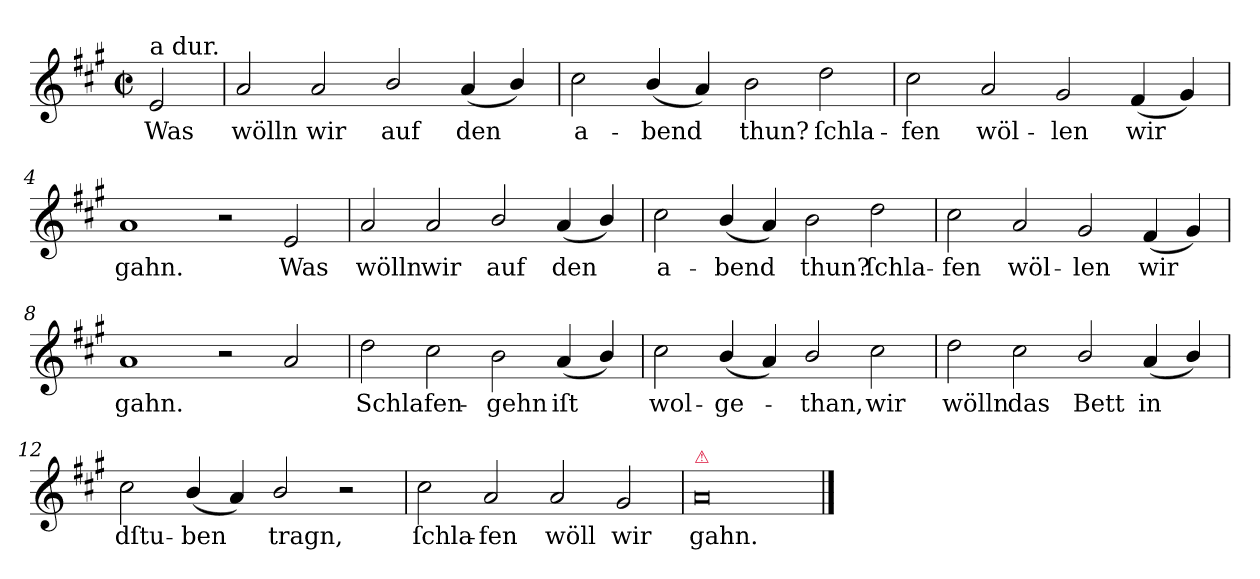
**kern	**text
*part1	*part1
*staff1	*staff1
*k[f#c#g#]	*
*A:	*
*M4/2	*
*met(c|)	*
=	=
!LO:TX:a:t=a dur.	!
2e	Was
=1	=1
2a	wölln
2a	wir
2b/	auf
(4a	den
4b/)	.
=2	=2
2cc#	a-
(4b/	-bend
4a)	.
2b	thun?
2dd	ſchla-
=3	=3
2cc#	-fen
2a	wöl-
2g#	-len
(4f#	wir
4g#)	.
=4	=4
1a	gahn.
2r	.
2e	Was
=5	=5
2a	wölln
2a	wir
2b/	auf
(4a	den
4b/)	.
=6	=6
2cc#	a-
(4b/	-bend
4a)	.
2b	thun?
2dd	ſchla-
=7	=7
2cc#	-fen
2a	wöl-
2g#	-len
(4f#	wir
4g#)	.
=8	=8
1a	gahn.
2r	.
2a	.
=9	=9
2dd	Schlafen-
2cc#	.
2b	-gehn
(4a	iſt
4b/)	.
=10	=10
2cc#	wol-
(4b/	-ge-
4a)	.
2b/	-than,
2cc#	wir
=11	=11
2dd	wölln
2cc#	das
2b/	Bett
(4a	in
4b/)	.
=12	=12
2cc#	dſtu-
(4b/	-ben
4a)	.
2b/	tragn,
2r	.
=13	=13
2cc#	ſchla-
2a	-fen
2a	wöll
2g#	wir
=14	=14
!LO:TX:a:color=crimson:t=⚠	!
!LO:N:vis=0	!
1.a	gahn.
==	==
*-	*-
